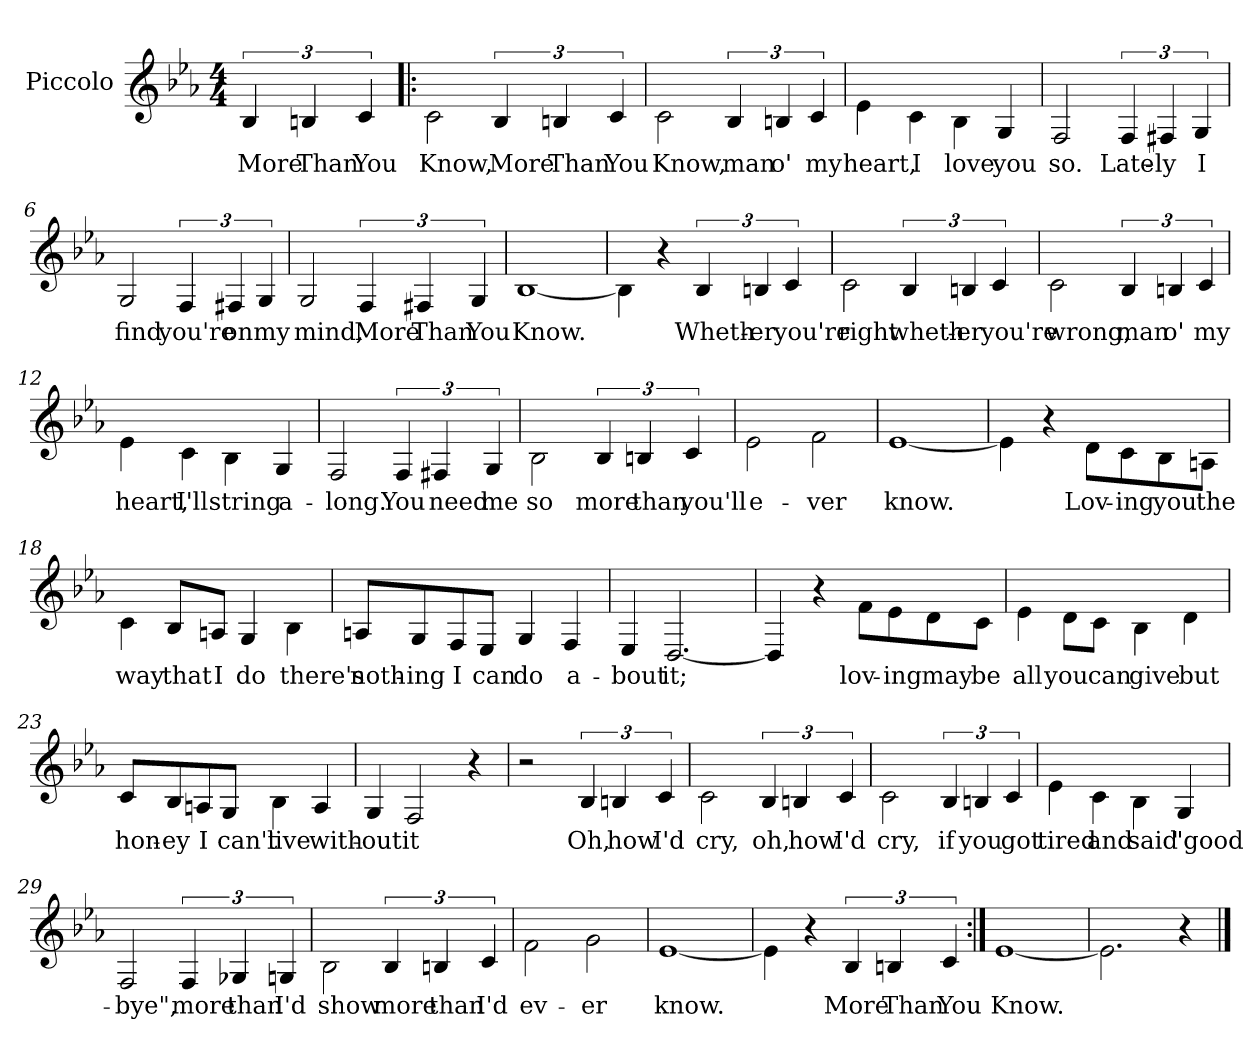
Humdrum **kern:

**kern	**text
*part1	*part1
*staff1	*staff1
*I"Piccolo	*
*I'Picc	*
*clefG2	*
*ITrd-7c-12	*
*k[b-e-a-]	*
*E-:	*
*M4/4	*
=1	=1
6b-/	More
6bn/	Than
6cc/	You
=2!|:	=2!|:
2cc\	Know,
6b-/	More
6bn/	Than
6cc/	You
=3	=3
2cc\	Know,
6b-/	man
6bn/	o'
6cc/	my
=4	=4
4ee-\	heart,
4cc\	I
4b-\	love
4g/	you
!!LO:LB:g=z
=5	=5
2f/	so.
6f/	Late-
6f#X/	-ly
6g/	I
=6	=6
2g/	find
6f/	you're
6f#X/	on
6g/	my
=7	=7
2g/	mind,
6f/	More
6f#X/	Than
6g/	You
=8	=8
[1b-	Know.
!!LO:LB:g=z
=9	=9
4b-\]	.
4r	.
6b-/	Wheth-
6bn/	-er
6cc/	you're
=10	=10
2cc\	right
6b-/	wheth-
6bn/	-er
6cc/	you're
=11	=11
2cc\	wrong,
6b-/	man
6bn/	o'
6cc/	my
=12	=12
4ee-\	heart,
4cc\	I'll
4b-\	string
4g/	a-
!!LO:LB:g=z
=13	=13
2f/	-long.
6f/	You
6f#X/	need
6g/	me
=14	=14
2b-\	so
6b-/	more
6bn/	than
6cc/	you'll
=15	=15
2ee-\	e-
2ff\	-ver
=16	=16
[1ee-	know.
!!LO:LB:g=z
=17	=17
4ee-\]	.
4r	.
8dd\L	Lov-
8cc\	-ing
8b-\	you
8an/J	the
=18	=18
4cc\	way
8b-\L	that
8an/J	I
4g/	do
4b-\	there's
=19	=19
8an/L	noth-
8g/	-ing
8f/	I
8e-/J	can
4g/	do
4f/	a-
=20	=20
4e-/	-bout
[2.d/	it;
!!LO:LB:g=z
=21	=21
4d/]	.
4r	.
8ff\L	lov-
8ee-\	-ing
8dd\	may
8cc\J	be
=22	=22
4ee-\	all
8dd\L	you
8cc\J	can
4b-\	give
4dd\	but
=23	=23
8cc\L	hon-
8b-\	-ey
8an/	I
8g/J	can't
4b-\	live
4a/	with-
=24	=24
4g/	-out
2f/	it
4r	.
!!LO:LB:g=z
=25	=25
2r	.
6b-/	Oh,
6bn/	how
6cc/	I'd
=26	=26
2cc\	cry,
6b-/	oh,
6bn/	how
6cc/	I'd
=27	=27
2cc\	cry,
6b-/	if
6bn/	you
6cc/	got
=28	=28
4ee-\	tired
4cc\	and
4b-\	said
4g/	"good-
!!LO:LB:g=z
=29	=29
2f/	bye",
6f/	more
6g-X/	than
6gn/	I'd
=30	=30
2b-\	show
6b-/	more
6bn/	than
6cc/	I'd
=31	=31
2ff\	ev-
2gg\	-er
!!LO:LB:g=z
=32	=32
[1ee-	know.
=33	=33
4ee-\]	.
4r	.
6b-/	More
6bn/	Than
6cc/	You
=34:|!	=34:|!
[1ee-	Know.
=35	=35
2.ee-\]	.
4r	.
==	==
*-	*-
